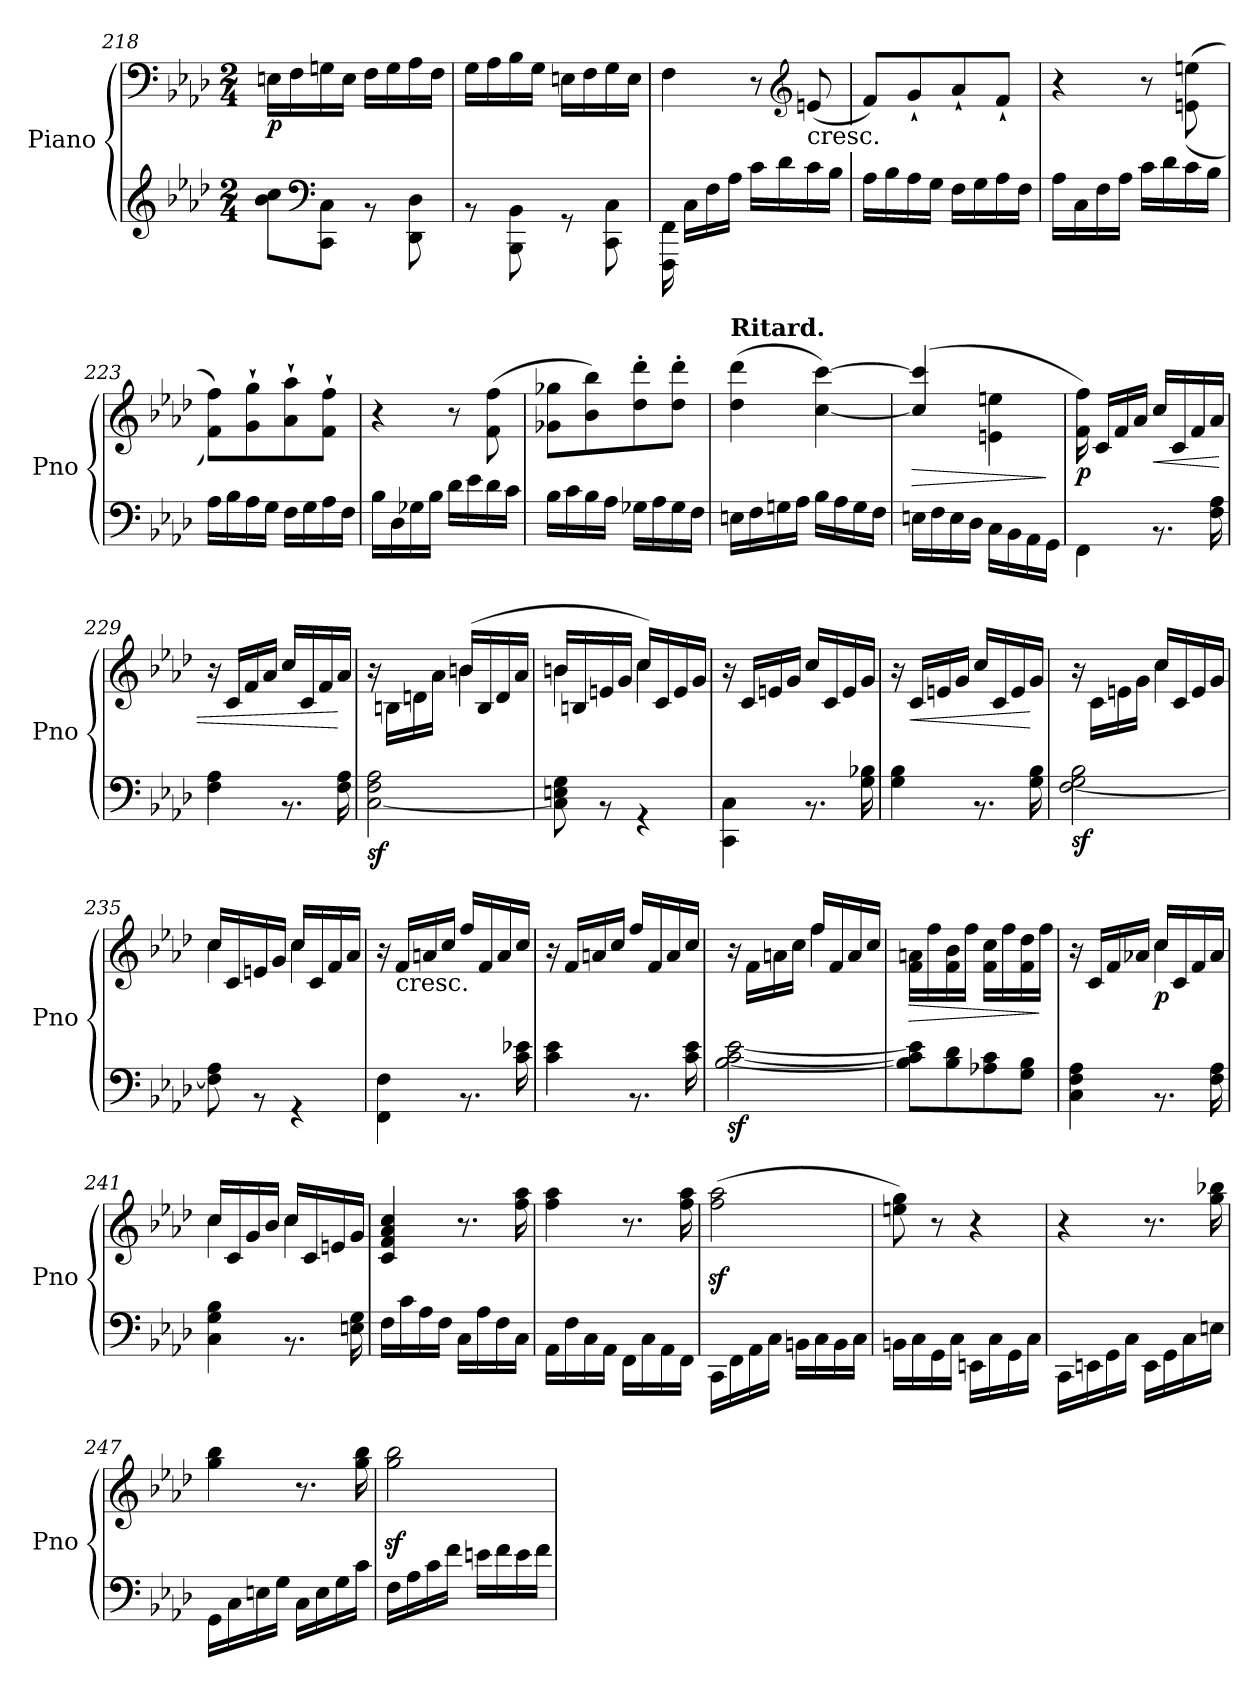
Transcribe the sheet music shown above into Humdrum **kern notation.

**kern	**kern	**dynam
*part1	*part1	*part1
*staff2	*staff1	*staff1/2
*I"Piano	*	*
*I'Pno	*	*
*clefG2	*clefF4	*
*k[b-e-a-d-]	*k[b-e-a-d-]	*
*f:	*f:	*
*M2/4	*M2/4	*
=218	=218	=218
*^	*	*
!	!	!	!LO:DY:b
2ryy	8b-\ 8cc\L	16En\LL	p
.	.	16F\	.
*clefF4	*	*	*
.	8CC\ 8C\J	16Gn\	.
.	.	16E\JJ	.
.	8r	16F\LL	.
.	.	16G\	.
.	8DD-\ 8D-\	16A-\	.
.	.	16F\JJ	.
=219	=219	=219	=219
2ryy	8r	16G\LL	.
.	.	16A-\	.
.	8BBB-\ 8BB-\	16B-\	.
.	.	16G\JJ	.
.	8r	16En\LL	.
.	.	16F\	.
.	8CC\ 8C\	16G\	.
.	.	16E\JJ	.
=220	=220	=220	=220
2ryy	16FFF\ 16FF\	4F\	.
.	16C\LL	.	.
.	16F\	.	.
.	16A-\JJ	.	.
.	16c\LL	8r	.
.	16d-\	.	.
*	*	*clefG2	*
!	!	!LO:TX:b:t=cresc.	!
.	16c\	(<8en/	.
.	16B-\JJ	.	.
!!LO:LB:g=z
=221	=221	=221	=221
2ryy	16A-\LL	8f/L)	.
.	16B-\	.	.
.	16A-\	8g`/	.
.	16G\JJ	.	.
.	16F\LL	8a-`/	.
.	16G\	.	.
.	16A-\	8f`/J	.
.	16F\JJ	.	.
=222	=222	=222	=222
2ryy	16A-\LL	4r	.
.	16C\	.	.
.	16F\	.	.
.	16A-\JJ	.	.
.	16c\LL	8r	.
.	16d-\	.	.
.	16c\	(>(<8en\ 8een\	.
.	16B-\JJ	.	.
=223	=223	=223	=223
2ryy	16A-\LL	8f\ 8ff\L))	.
.	16B-\	.	.
.	16A-\	8g\` 8gg\`	.
.	16G\JJ	.	.
.	16F\LL	8a-\` 8aa-\`	.
.	16G\	.	.
.	16A-\	8f\` 8ff\`J	.
.	16F\JJ	.	.
=224	=224	=224	=224
2ryy	16B-\LL	4r	.
.	16D-\	.	.
.	16G-X\	.	.
.	16B-\JJ	.	.
.	16d-\LL	8r	.
.	16e-\	.	.
.	16d-\	(>8f\ 8ff\	.
.	16c\JJ	.	.
=225	=225	=225	=225
2ryy	16B-\LL	8g-X\ 8gg-X\L	.
.	16c\	.	.
.	16B-\	8b-\ 8bb-\)	.
.	16A-\JJ	.	.
.	16G-X\LL	8dd-\' 8ddd-\'	.
.	16A-\	.	.
.	16G-\	8dd-\' 8ddd-\'J	.
.	16F\JJ	.	.
!!LO:LB:g=z
=226	=226	=226	=226
!	!	!LO:TX:a:B:t=Ritard.	!
2ryy	16En\LL	(>4dd-\ 4ddd-\	.
.	16F\	.	.
.	16Gn\	.	.
.	16A-\JJ	.	.
.	16B-\LL	[4cc\ [4ccc\)	.
.	16A-\	.	.
.	16G\	.	.
.	16F\JJ	.	.
=227	=227	=227	=227
!	!	!	!LO:HP:b
*	*	*^	*
2ryy	16En\LL	(>4cc/] 4ccc/]	4ryy	>
.	16F\	.	.	.
.	16E\	.	.	.
.	16D-\JJ	.	.	.
.	16C\LL	4en\ 4een\	8ryy	.
.	16BB-\	.	.	.
.	16AA-\	.	16ryy	.
.	16GG\JJ	.	16ryy	]
=228	=228	=228	=228	=228
!	!	!LO:TX:a:B:t=a Tempo	!	!
!	!	!	!	!LO:DY:b
*	*	*v	*v	*
2ryy	4FF\	16f\ 16ff\)	p
.	.	16c/LL	.
.	.	16f/	.
.	.	16a-/JJ	.
!	!	!	!LO:HP:b
.	8.r	16cc/LL	<
.	.	16c/	.
.	.	16f/	.
.	16F\ 16A-\	16a-/JJ	.
=229	=229	=229	=229
2ryy	4F\ 4A-\	16r	.
.	.	16c/LL	.
.	.	16f/	.
.	.	16a-/JJ	.
.	8.r	16cc/LL	.
.	.	16c/	.
.	.	16f/	.
.	16F\ 16A-\	16a-/JJ	[
=230	=230	=230	=230
*	*	*^	*
!	!	!	!	!LO:DY:b=2
2ryy	[2C\ 2F\ 2A-\	4ryy	16r	sf
.	.	.	16Bn\LL	.
.	.	.	16dn\	.
.	.	.	16a-\JJ	.
.	.	(>16bn/LL	4b\	.
.	.	16B/	.	.
.	.	16d/	.	.
.	.	16a-/JJ	.	.
!!LO:LB:g=z	!!
=231	=231	=231	=231	=231
2ryy	8C\] 8En\ 8G\	16bn/LL	4b\	.
.	.	16Bn/	.	.
.	8r	16en/	.	.
.	.	16g/JJ	.	.
.	4r	16cc/LL)	4cc\	.
.	.	16c/	.	.
.	.	16e/	.	.
.	.	16g/JJ	.	.
*	*	*v	*v	*
=232	=232	=232	=232
2ryy	4CC\ 4C\	16r	.
.	.	16c/LL	.
.	.	16en/	.
.	.	16g/JJ	.
.	8.r	16cc/LL	.
.	.	16c/	.
.	.	16e/	.
.	16G\ 16B-X\	16g/JJ	.
=233	=233	=233	=233
2ryy	4G\ 4B-\	16r	.
!	!	!	!LO:HP:b
.	.	16c/LL	<
.	.	16en/	.
.	.	16g/JJ	.
.	8.r	16cc/LL	.
.	.	16c/	.
.	.	16e/	.
.	16G\ 16B-\	16g/JJ	[
=234	=234	=234	=234
*	*	*^	*
!	!	!	!	!LO:DY:b=2
2ryy	[2F\ 2G\ 2B-\	4ryy	16r	sf
.	.	.	16c\LL	.
.	.	.	16en\	.
.	.	.	16g\JJ	.
.	.	16cc/LL	4cc\	.
.	.	16c/	.	.
.	.	16e/	.	.
.	.	16g/JJ	.	.
=235	=235	=235	=235	=235
2ryy	8F\] 8A-\	16cc/LL	4cc\	.
.	.	16c/	.	.
.	8r	16en/	.	.
.	.	16g/JJ	.	.
.	4r	16cc/LL	4cc\	.
.	.	16c/	.	.
.	.	16f/	.	.
.	.	16a-/JJ	.	.
*	*	*v	*v	*
!!LO:PB:g=z
=236	=236	=236	=236
2ryy	4FF\ 4F\	16r	.
!	!	!LO:TX:b:t=cresc.	!
.	.	16f/LL	.
.	.	16an/	.
.	.	16cc/JJ	.
.	8.r	16ff/LL	.
.	.	16f/	.
.	.	16a/	.
.	16c\ 16e-X\	16cc/JJ	.
=237	=237	=237	=237
2ryy	4c\ 4e-\	16r	.
.	.	16f/LL	.
.	.	16an/	.
.	.	16cc/JJ	.
.	8.r	16ff/LL	.
.	.	16f/	.
.	.	16a/	.
.	16c\ 16e-\	16cc/JJ	.
=238	=238	=238	=238
*	*	*^	*
!	!	!	!	!LO:DY:b=2
2ryy	[2B-\ [2c\ [2e-\	4ryy	16r	sf
.	.	.	16f\LL	.
.	.	.	16an\	.
.	.	.	16cc\JJ	.
.	.	16ff/LL	4ff\	.
.	.	16f/	.	.
.	.	16a/	.	.
.	.	16cc/JJ	.	.
*	*	*v	*v	*
=239	=239	=239	=239
!	!	!	!LO:HP:b
2ryy	8B-\] 8c\] 8e-\]L	16f\ 16an\LL	>
.	.	16ff\	.
.	8B-\ 8d-\	16f\ 16b-\	.
.	.	16ff\JJ	.
.	8A-X\ 8c\	16f\ 16cc\LL	.
.	.	16ff\	.
.	8G\ 8B-\J	16f\ 16dd-\	.
.	.	16ff\JJ	]
=240	=240	=240	=240
*	*	*^	*
2ryy	4C\ 4F\ 4A-\	16r	4ryy	.
.	.	16c/LL	.	.
.	.	16f/	.	.
.	.	16a-X/JJ	.	.
!	!	!	!	!LO:DY:b
.	8.r	16cc/LL	4cc\	p
.	.	16c/	.	.
.	.	16f/	.	.
.	16F\ 16A-\	16a-/JJ	.	.
!!LO:LB:g=z	!!
=241	=241	=241	=241	=241
2ryy	4C\ 4G\ 4B-\	16cc/LL	4cc\	.
.	.	16c/	.	.
.	.	16g/	.	.
.	.	16b-/JJ	.	.
.	8.r	16cc/LL	4cc\	.
.	.	16c/	.	.
.	.	16en/	.	.
.	16En\ 16G\	16g/JJ	.	.
*	*	*v	*v	*
=242	=242	=242	=242
2ryy	16F\LL	4c/ 4f/ 4a-/ 4cc/	.
.	16c\	.	.
.	16A-\	.	.
.	16F\JJ	.	.
.	16C\LL	8.r	.
.	16A-\	.	.
.	16F\	.	.
.	16C\JJ	16ff\ 16aa-\	.
=243	=243	=243	=243
2ryy	16AA-\LL	4ff\ 4aa-\	.
.	16F\	.	.
.	16C\	.	.
.	16AA-\JJ	.	.
.	16FF\LL	8.r	.
.	16C\	.	.
.	16AA-\	.	.
.	16FF\JJ	16ff\ 16aa-\	.
=244	=244	=244	=244
2ryy	16CC\LL	(>2ff\z< 2aa-\z<	.
.	16FF\	.	.
.	16AA-\	.	.
.	16C\JJ	.	.
.	16BBn\LL	.	.
.	16C\	.	.
.	16BB\	.	.
.	16C\JJ	.	.
=245	=245	=245	=245
2ryy	16BBn\LL	8een\ 8gg\)	.
.	16C\	.	.
.	16GG\	8r	.
.	16C\JJ	.	.
.	16EEn\LL	4r	.
.	16C\	.	.
.	16GG\	.	.
.	16C\JJ	.	.
!!LO:LB:g=z
=246	=246	=246	=246
2ryy	16CC\LL	4r	.
.	16EEn\	.	.
.	16GG\	.	.
.	16C\JJ	.	.
.	16EE\LL	8.r	.
.	16GG\	.	.
.	16C\	.	.
.	16En\JJ	16gg\ 16bb-X\	.
=247	=247	=247	=247
2ryy	16GG\LL	4gg\ 4bb-\	.
.	16C\	.	.
.	16En\	.	.
.	16G\JJ	.	.
.	16C\LL	8.r	.
.	16E\	.	.
.	16G\	.	.
.	16c\JJ	16gg\ 16bb-\	.
=248	=248	=248	=248
2ryy	16F\LL	2gg\z< 2bb-\z<	.
.	16A-\	.	.
.	16c\	.	.
.	16f\JJ	.	.
.	16en\LL	.	.
.	16f\	.	.
.	16e\	.	.
.	16f\JJ	.	.
*v	*v	*	*
=	=	=
*-	*-	*-
